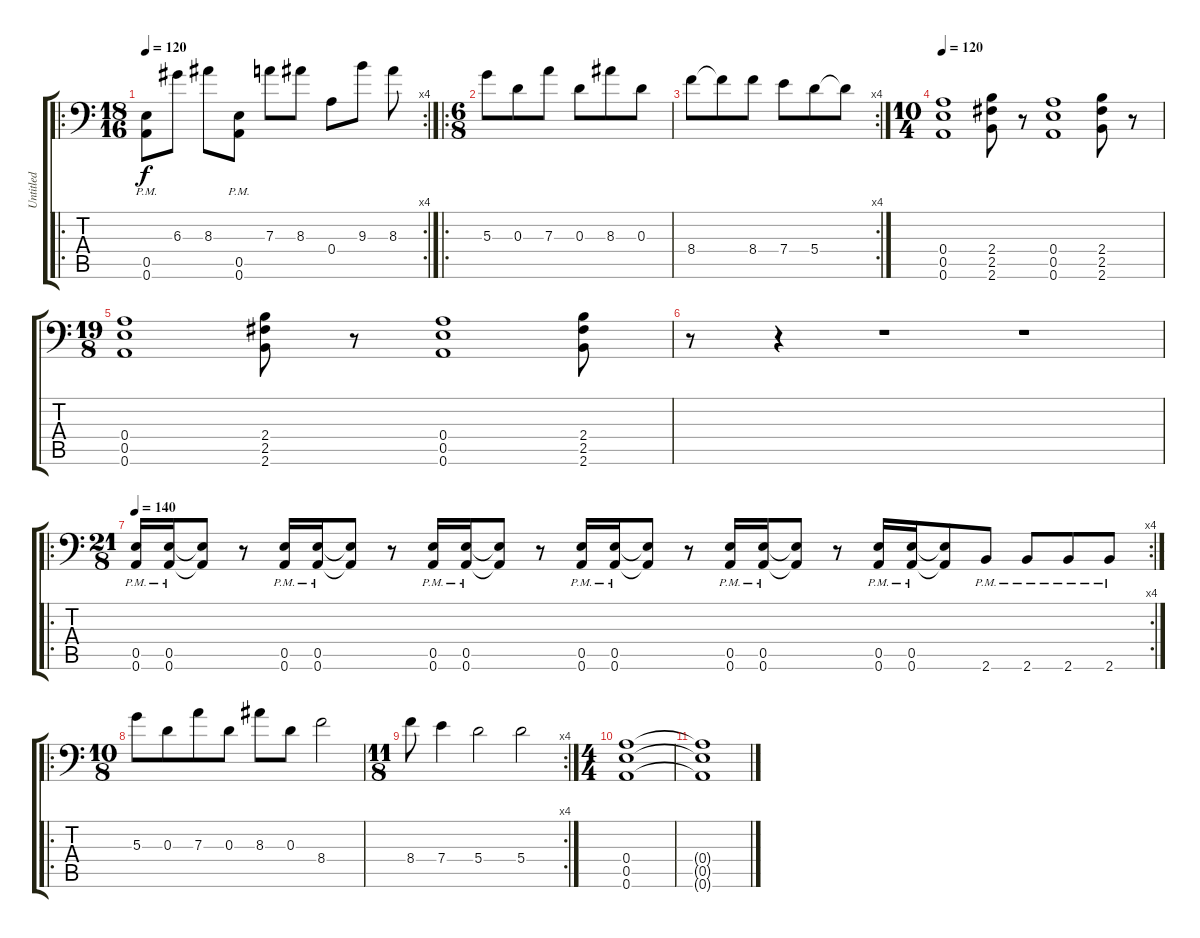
\track ("Untitled" "Untitled") {instrument distortionguitar}
\staff {score tabs}
\tuning (B3 Ab3 D3 A2 E2 A1) {hide}
\ro
\rc 4
\ts (18 16)
\tempo 120
\clef f4
\ks c
(0.5{pm} 0.6{pm}).8{dy f} 6.3.8 8.3.8 (0.5{pm} 0.6{pm}).8 7.3.8 8.3.8 0.4.8 9.3.8 8.3.8 |
\ro
\ts (6 8)
5.3.8 0.3.8 7.3.8 0.3.8 8.3.8 0.3.8 |
\rc 4
8.4.8 8.4{t}.8 8.4.8 7.4.8 5.4.8 5.4{t}.8 |
\ts (10 4)
\tempo 120
(0.4 0.5 0.6).1 (2.4 2.5 2.6).8 r.8 (0.4 0.5 0.6).1 (2.4 2.5 2.6).8 r.8 |
\ts (19 8)
(0.4 0.5 0.6).1 (2.4 2.5 2.6).8 r.8 (0.4 0.5 0.6).1 (2.4 2.5 2.6).8 |
r.8 r.4 r.1 r.1 |
\ro
\rc 4
\ts (21 8)
\tempo 140
(0.5{pm} 0.6{pm}).16 (0.5{pm} 0.6{pm}).16 (0.5{t} 0.6{t}).8 r.8 (0.5{pm} 0.6{pm}).16 (0.5{pm} 0.6{pm}).16 (0.5{t} 0.6{t}).8 r.8 (0.5{pm} 0.6{pm}).16 (0.5{pm} 0.6{pm}).16 (0.5{t} 0.6{t}).8 r.8 (0.5{pm} 0.6{pm}).16 (0.5{pm} 0.6{pm}).16 (0.5{t} 0.6{t}).8 r.8 (0.5{pm} 0.6{pm}).16 (0.5{pm} 0.6{pm}).16 (0.5{t} 0.6{t}).8 r.8 (0.5{pm} 0.6{pm}).16 (0.5{pm} 0.6{pm}).16 (0.5{t} 0.6{t}).8 2.6{pm}.8 2.6{pm}.8 2.6{pm}.8 2.6{pm}.8 |
\ro
\ts (10 8)
5.3.8 0.3.8 7.3.8 0.3.8 8.3.8 0.3.8 8.4.2 |
\rc 4
\ts (11 8)
8.4.8 7.4.4 5.4.2 5.4.2 |
\ts (4 4)
(0.4 0.5 0.6).1 |
(0.4{t} 0.5{t} 0.6{t}).1
